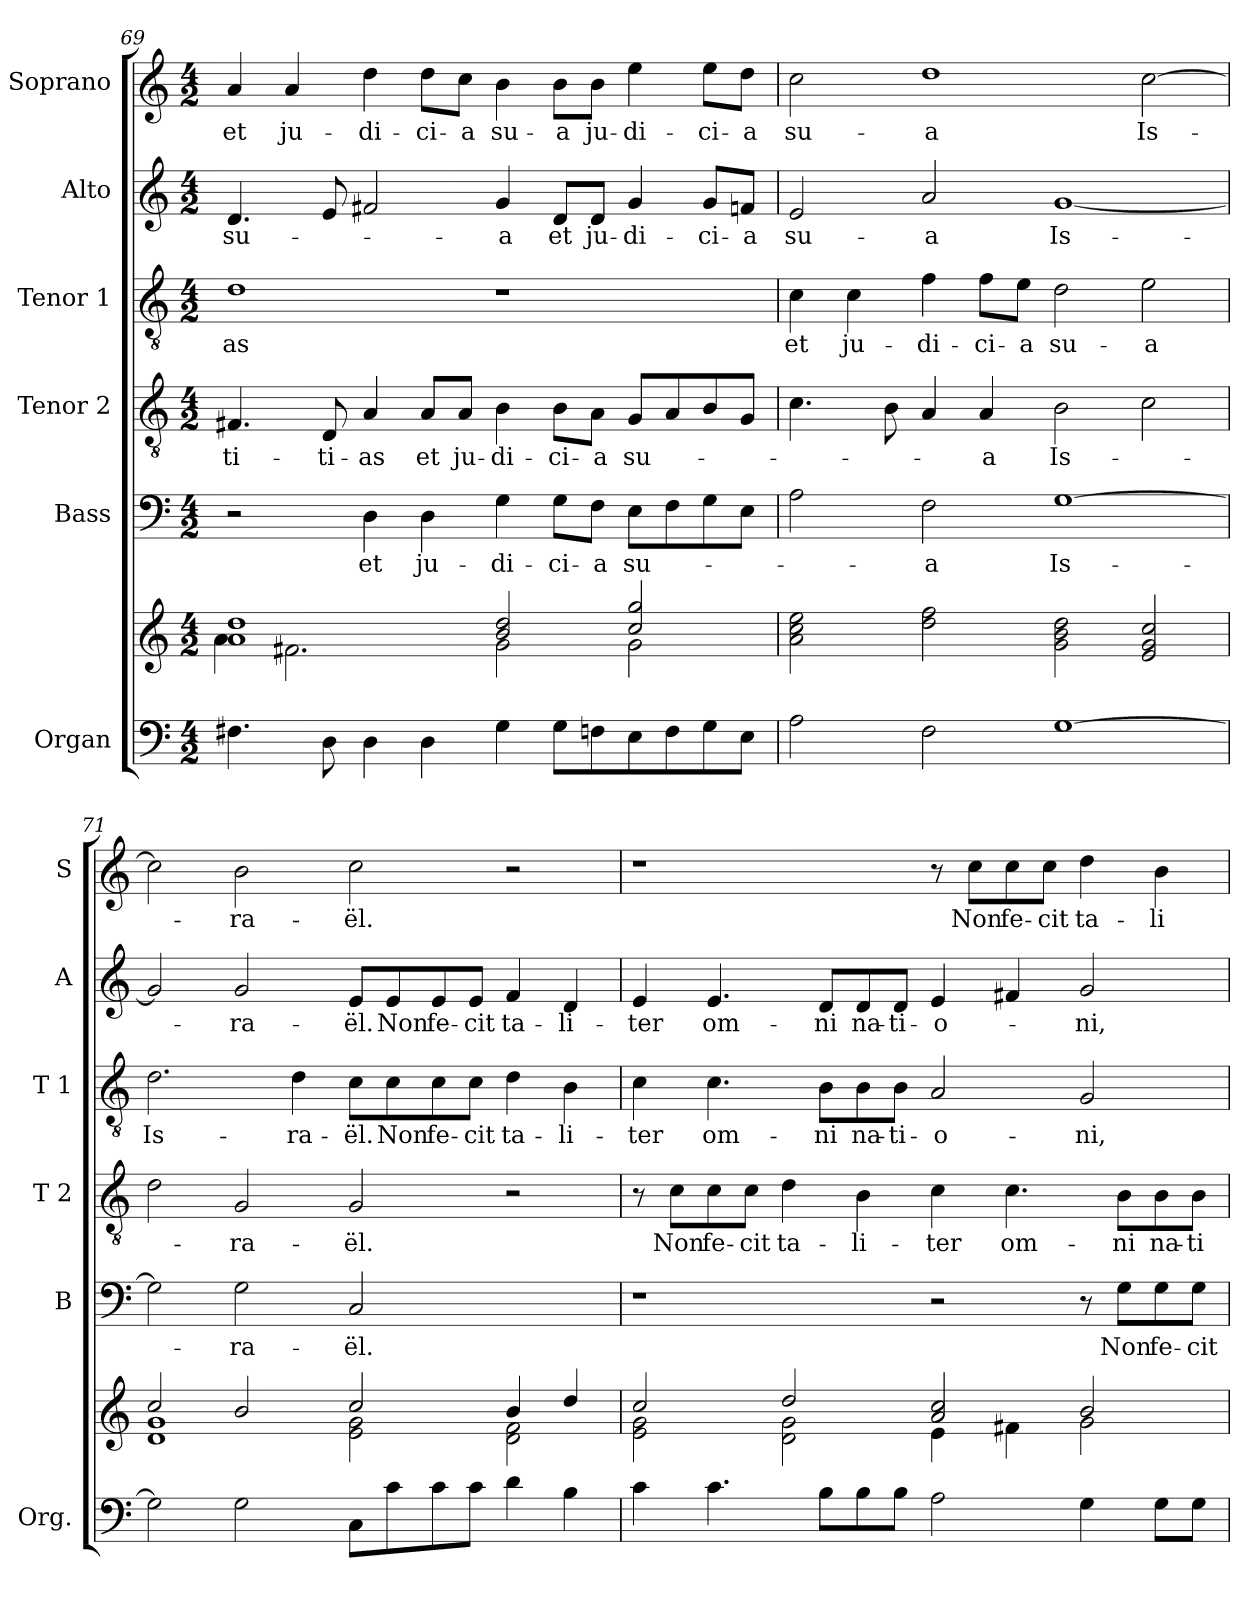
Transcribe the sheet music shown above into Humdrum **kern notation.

**kern	**kern	**kern	**text	**kern	**text	**kern	**text	**kern	**text	**kern	**text
*part6	*part6	*part5	*part5	*part4	*part4	*part3	*part3	*part2	*part2	*part1	*part1
*staff7	*staff6	*staff5	*staff5	*staff4	*staff4	*staff3	*staff3	*staff2	*staff2	*staff1	*staff1
*I"Organ	*	*I"Bass	*	*I"Tenor 2	*	*I"Tenor 1	*	*I"Alto	*	*I"Soprano	*
*I'Org.	*	*I'B	*	*I'T 2	*	*I'T 1	*	*I'A	*	*I'S	*
*clefF4	*clefG2	*clefF4	*	*clefGv2	*	*clefGv2	*	*clefG2	*	*clefG2	*
*k[]	*k[]	*k[]	*	*k[]	*	*k[]	*	*k[]	*	*k[]	*
*M4/2	*M4/2	*M4/2	*	*M4/2	*	*M4/2	*	*M4/2	*	*M4/2	*
=69	=69	=69	=69	=69	=69	=69	=69	=69	=69	=69	=69
*	*^	*	*	*	*	*	*	*	*	*	*
!	!	!	!	!	!	!LO:LY:b	!	!LO:LY:b	!	!LO:LY:b	!	!LO:LY:b
4.F#X\	1a! 1dd!	4a!\	2r	.	4.F#X/	-ti-	1d	-as	4.d/	su-	4a/	et
!	!	!	!	!	!	!	!	!	!	!	!	!LO:LY:b
.	.	2.f#X!\	.	.	.	.	.	.	.	.	4a/	ju-
!	!	!	!	!	!	!LO:LY:b	!	!	!	!	!	!
8D\	.	.	.	.	8D/	-ti-	.	.	8e/	.	.	.
!	!	!	!	!LO:LY:b	!	!LO:LY:b	!	!	!	!	!	!LO:LY:b
4D\	.	.	4D\	et	4A/	-as	.	.	2f#X/	.	4dd\	-di-
!	!	!	!	!LO:LY:b	!	!LO:LY:b	!	!	!	!	!	!LO:LY:b
4D\	.	.	4D\	ju-	8A/L	et	.	.	.	.	8dd\L	-ci-
!	!	!	!	!	!	!LO:LY:b	!	!	!	!	!	!LO:LY:b
.	.	.	.	.	8A/J	ju-	.	.	.	.	8cc\J	-a
!	!	!	!	!LO:LY:b	!	!LO:LY:b	!	!	!	!LO:LY:b	!	!LO:LY:b
4G\	2b!/ 2dd!/	2g!\	4G\	-di-	4B\	-di-	1r	.	4g/	-a	4b\	su-
!	!	!	!	!LO:LY:b	!	!LO:LY:b	!	!	!	!LO:LY:b	!	!LO:LY:b
8G\L	.	.	8G\L	-ci-	8B\L	-ci-	.	.	8d/L	et	8b\L	-a
!	!	!	!	!LO:LY:b	!	!LO:LY:b	!	!	!	!LO:LY:b	!	!LO:LY:b
8Fn\	.	.	8F\J	-a	8A\J	-a	.	.	8d/J	ju-	8b\J	ju-
!	!	!	!	!LO:LY:b	!	!LO:LY:b	!	!	!	!LO:LY:b	!	!LO:LY:b
8E\	2cc!/ 2gg!/	2g!\	8E\L	su-	8G/L	su-	.	.	4g/	-di-	4ee\	-di-
8F\	.	.	8F\	.	8A/	.	.	.	.	.	.	.
!	!	!	!	!	!	!	!	!	!	!LO:LY:b	!	!LO:LY:b
8G\	.	.	8G\	.	8B/	.	.	.	8g/L	-ci-	8ee\L	-ci-
!	!	!	!	!	!	!	!	!	!	!LO:LY:b	!	!LO:LY:b
8E\J	.	.	8E\J	.	8G/J	.	.	.	8fn/J	-a	8dd\J	-a
*	*v	*v	*	*	*	*	*	*	*	*	*	*
=70	=70	=70	=70	=70	=70	=70	=70	=70	=70	=70	=70
!	!	!	!	!	!	!	!LO:LY:b	!	!LO:LY:b	!	!LO:LY:b
2A\	2a!\ 2cc!\ 2ee!\	2A\	.	4.c\	.	4c\	et	2e/	su-	2cc\	su-
!	!	!	!	!	!	!	!LO:LY:b	!	!	!	!
.	.	.	.	.	.	4c\	ju-	.	.	.	.
.	.	.	.	8B\	.	.	.	.	.	.	.
!	!	!	!LO:LY:b	!	!	!	!LO:LY:b	!	!LO:LY:b	!	!LO:LY:b
2F\	2dd!\ 2ff!\	2F\	-a	4A/	.	4f\	-di-	2a/	-a	1dd	-a
!	!	!	!	!	!LO:LY:b	!	!LO:LY:b	!	!	!	!
.	.	.	.	4A/	-a	8f\L	-ci-	.	.	.	.
!	!	!	!	!	!	!	!LO:LY:b	!	!	!	!
.	.	.	.	.	.	8e\J	-a	.	.	.	.
!	!	!	!LO:LY:b	!	!LO:LY:b	!	!LO:LY:b	!	!LO:LY:b	!	!
[1G	2g!\ 2b!\ 2dd!\	[1G	Is-	2B\	Is-	2d\	su-	[1g	Is-	.	.
!	!	!	!	!	!	!	!LO:LY:b	!	!	!	!LO:LY:b
.	2e!/ 2g!/ 2cc!/	.	.	2c\	.	2e\	-a	.	.	[2cc\	Is-
!!LO:LB:g=z
=71	=71	=71	=71	=71	=71	=71	=71	=71	=71	=71	=71
*	*^	*	*	*	*	*	*	*	*	*	*
!	!	!	!	!	!	!	!	!LO:LY:b	!	!	!	!
2G\]	2cc!/	1d! 1g!	2G\]	.	2d\	.	2.d\	Is-	2g/]	.	2cc\]	.
!	!	!	!	!LO:LY:b	!	!LO:LY:b	!	!	!	!LO:LY:b	!	!LO:LY:b
2G\	2b!/	.	2G\	-ra-	2G/	-ra-	.	.	2g/	-ra-	2b\	-ra-
!	!	!	!	!	!	!	!	!LO:LY:b	!	!	!	!
.	.	.	.	.	.	.	4d\	-ra-	.	.	.	.
!	!	!	!	!LO:LY:b	!	!LO:LY:b	!	!LO:LY:b	!	!LO:LY:b	!	!LO:LY:b
8C\L	2cc!/	2e!\ 2g!\	2C/	-ël.	2G/	-ël.	8c\L	-ël.	8e/L	-ël.	2cc\	-ël.
!	!	!	!	!	!	!	!	!LO:LY:b	!	!LO:LY:b	!	!
8c\	.	.	.	.	.	.	8c\	Non	8e/	Non	.	.
!	!	!	!	!	!	!	!	!LO:LY:b	!	!LO:LY:b	!	!
8c\	.	.	.	.	.	.	8c\	fe-	8e/	fe-	.	.
!	!	!	!	!	!	!	!	!LO:LY:b	!	!LO:LY:b	!	!
8c\J	.	.	.	.	.	.	8c\J	-cit	8e/J	-cit	.	.
!	!	!	!	!	!	!	!	!LO:LY:b	!	!LO:LY:b	!	!
4d\	4b!/	2d!\ 2f!\	2ryy	.	2r	.	4d\	ta-	4f/	ta-	2r	.
!	!	!	!	!	!	!	!	!LO:LY:b	!	!LO:LY:b	!	!
4B\	4dd!/	.	.	.	.	.	4B\	-li-	4d/	-li-	.	.
=72	=72	=72	=72	=72	=72	=72	=72	=72	=72	=72	=72	=72
!	!	!	!	!	!	!	!	!LO:LY:b	!	!LO:LY:b	!	!
4c\	2cc!/	2e!\ 2g!\	1r	.	8r	.	4c\	-ter	4e/	-ter	1r	.
!	!	!	!	!	!	!LO:LY:b	!	!	!	!	!	!
.	.	.	.	.	8c\L	Non	.	.	.	.	.	.
!	!	!	!	!	!	!LO:LY:b	!	!LO:LY:b	!	!LO:LY:b	!	!
4.c\	.	.	.	.	8c\	fe-	4.c\	om-	4.e/	om-	.	.
!	!	!	!	!	!	!LO:LY:b	!	!	!	!	!	!
.	.	.	.	.	8c\J	-cit	.	.	.	.	.	.
!	!	!	!	!	!	!LO:LY:b	!	!	!	!	!	!
.	2dd!/	2d!\ 2g!\	.	.	4d\	ta-	.	.	.	.	.	.
!	!	!	!	!	!	!	!	!LO:LY:b	!	!LO:LY:b	!	!
8B\L	.	.	.	.	.	.	8B\L	-ni	8d/L	-ni	.	.
!	!	!	!	!	!	!LO:LY:b	!	!LO:LY:b	!	!LO:LY:b	!	!
8B\	.	.	.	.	4B\	-li-	8B\	na-	8d/	na-	.	.
!	!	!	!	!	!	!	!	!LO:LY:b	!	!LO:LY:b	!	!
8B\J	.	.	.	.	.	.	8B\J	-ti-	8d/J	-ti-	.	.
!	!	!	!	!	!	!LO:LY:b	!	!LO:LY:b	!	!LO:LY:b	!	!
2A\	2a!/ 2cc!/	4e!\	2r	.	4c\	-ter	2A/	-o-	4e/	-o-	8r	.
!	!	!	!	!	!	!	!	!	!	!	!	!LO:LY:b
.	.	.	.	.	.	.	.	.	.	.	8cc\L	Non
!	!	!	!	!	!	!LO:LY:b	!	!	!	!	!	!LO:LY:b
.	.	4f#X!\	.	.	4.c\	om-	.	.	4f#X/	.	8cc\	fe-
!	!	!	!	!	!	!	!	!	!	!	!	!LO:LY:b
.	.	.	.	.	.	.	.	.	.	.	8cc\J	-cit
!	!	!	!	!	!	!	!	!LO:LY:b	!	!LO:LY:b	!	!LO:LY:b
4G\	2b!/	2g!\	8r	.	.	.	2G/	-ni,	2g/	-ni,	4dd\	ta-
!	!	!	!	!LO:LY:b	!	!LO:LY:b	!	!	!	!	!	!
.	.	.	8G\L	Non	8B\L	-ni	.	.	.	.	.	.
!	!	!	!	!LO:LY:b	!	!LO:LY:b	!	!	!	!	!	!LO:LY:b
8G\L	.	.	8G\	fe-	8B\	na-	.	.	.	.	4b\	-li-
!	!	!	!	!LO:LY:b	!	!LO:LY:b	!	!	!	!	!	!
8G\J	.	.	8G\J	-cit	8B\J	-ti-	.	.	.	.	.	.
*	*v	*v	*	*	*	*	*	*	*	*	*	*
=	=	=	=	=	=	=	=	=	=	=	=
*-	*-	*-	*-	*-	*-	*-	*-	*-	*-	*-	*-
